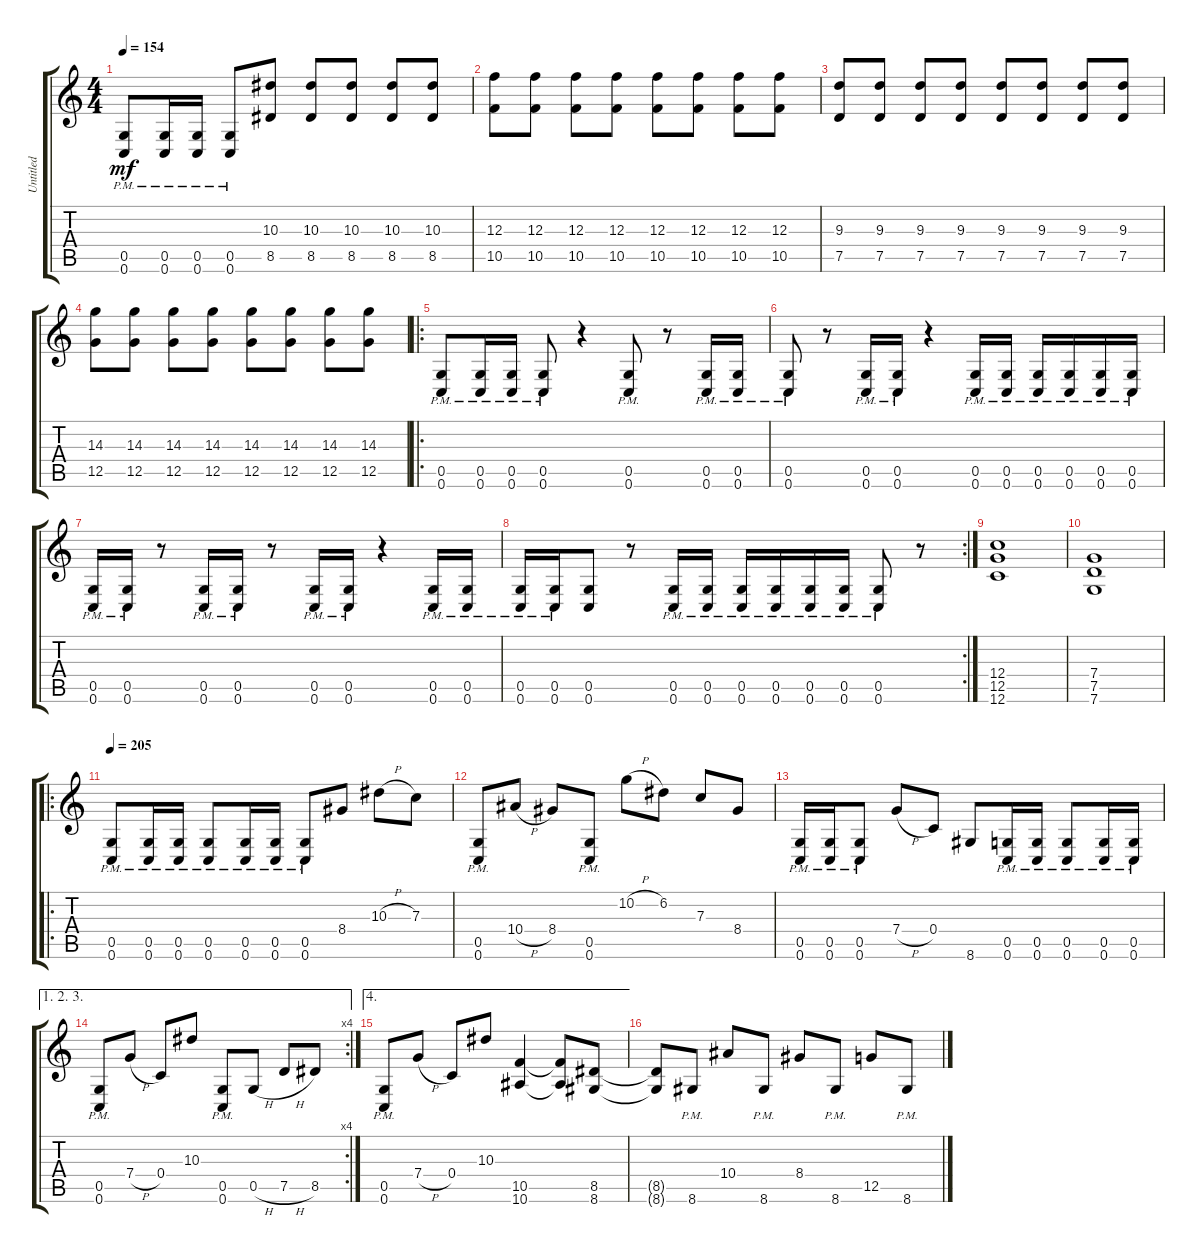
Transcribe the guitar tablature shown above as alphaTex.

\track ("Untitled" "Untitled") {instrument distortionguitar}
\staff {score tabs}
\tuning (D4 A3 F3 C3 G2 C2) {hide}
\ts (4 4)
\tempo 154
\clef g2
\ks c
(0.5{pm} 0.6{pm}).8{dy mf} (0.5{pm} 0.6{pm}).16 (0.5{pm} 0.6{pm}).16 (0.5{pm} 0.6{pm}).8 (10.3 8.5).8 (10.3 8.5).8 (10.3 8.5).8 (10.3 8.5).8 (10.3 8.5).8 |
(12.3 10.5).8 (12.3 10.5).8 (12.3 10.5).8 (12.3 10.5).8 (12.3 10.5).8 (12.3 10.5).8 (12.3 10.5).8 (12.3 10.5).8 |
(9.3 7.5).8 (9.3 7.5).8 (9.3 7.5).8 (9.3 7.5).8 (9.3 7.5).8 (9.3 7.5).8 (9.3 7.5).8 (9.3 7.5).8 |
(14.3 12.5).8 (14.3 12.5).8 (14.3 12.5).8 (14.3 12.5).8 (14.3 12.5).8 (14.3 12.5).8 (14.3 12.5).8 (14.3 12.5).8 |
\ro
(0.5{pm} 0.6{pm}).8 (0.5{pm} 0.6{pm}).16 (0.5{pm} 0.6{pm}).16 (0.5{pm} 0.6{pm}).8 r.4 (0.5{pm} 0.6{pm}).8 r.8 (0.5{pm} 0.6{pm}).16 (0.5{pm} 0.6{pm}).16 |
(0.5{pm} 0.6{pm}).8 r.8 (0.5{pm} 0.6{pm}).16 (0.5{pm} 0.6{pm}).16 r.4 (0.5{pm} 0.6{pm}).16 (0.5{pm} 0.6{pm}).16 (0.5{pm} 0.6{pm}).16 (0.5{pm} 0.6{pm}).16 (0.5{pm} 0.6{pm}).16 (0.5{pm} 0.6{pm}).16 |
(0.5{pm} 0.6{pm}).16 (0.5{pm} 0.6{pm}).16 r.8 (0.5{pm} 0.6{pm}).16 (0.5{pm} 0.6{pm}).16 r.8 (0.5{pm} 0.6{pm}).16 (0.5{pm} 0.6{pm}).16 r.4 (0.5{pm} 0.6{pm}).16 (0.5{pm} 0.6{pm}).16 |
\rc 2
(0.5{pm} 0.6{pm}).16 (0.5{pm} 0.6{pm}).16 (0.5 0.6).8 r.8 (0.5{pm} 0.6{pm}).16 (0.5{pm} 0.6{pm}).16 (0.5{pm} 0.6{pm}).16 (0.5{pm} 0.6{pm}).16 (0.5{pm} 0.6{pm}).16 (0.5{pm} 0.6{pm}).16 (0.5{pm} 0.6{pm}).8 r.8 |
(12.4 12.5 12.6).1 |
(7.4 7.5 7.6).1 |
\ro
\tempo 205
(0.5{pm} 0.6{pm}).8 (0.5{pm} 0.6{pm}).16 (0.5{pm} 0.6{pm}).16 (0.5{pm} 0.6{pm}).8 (0.5{pm} 0.6{pm}).16 (0.5{pm} 0.6{pm}).16 (0.5{pm} 0.6{pm}).8 8.4.8 10.3{h}.8 7.3.8 |
(0.5{pm} 0.6{pm}).8 10.4{h}.8 8.4.8 (0.5{pm} 0.6{pm}).8 10.2{h}.8 6.2.8 7.3.8 8.4.8 |
(0.5{pm} 0.6{pm}).16 (0.5{pm} 0.6{pm}).16 (0.5{pm} 0.6{pm}).8 7.4{h}.8 0.4.8 8.6.8 (0.5{pm} 0.6{pm}).16 (0.5{pm} 0.6{pm}).16 (0.5{pm} 0.6{pm}).8 (0.5{pm} 0.6{pm}).16 (0.5{pm} 0.6{pm}).16 |
\ae (1 2 3)
\rc 4
(0.5{pm} 0.6{pm}).8 7.4{h}.8 0.4.8 10.3.8 (0.5{pm} 0.6{pm}).8 0.5{h}.8 7.5{h}.8 8.5.8 |
\ae 4
(0.5{pm} 0.6{pm}).8 7.4{h}.8 0.4.8 10.3.8 (10.5 10.6).4 (10.5{t} 10.6{t}).8 (8.5 8.6).8 |
(8.5{t} 8.6{t}).8 8.6{pm}.8 10.4.8 8.6{pm}.8 8.4.8 8.6{pm}.8 12.5.8 8.6{pm}.8
